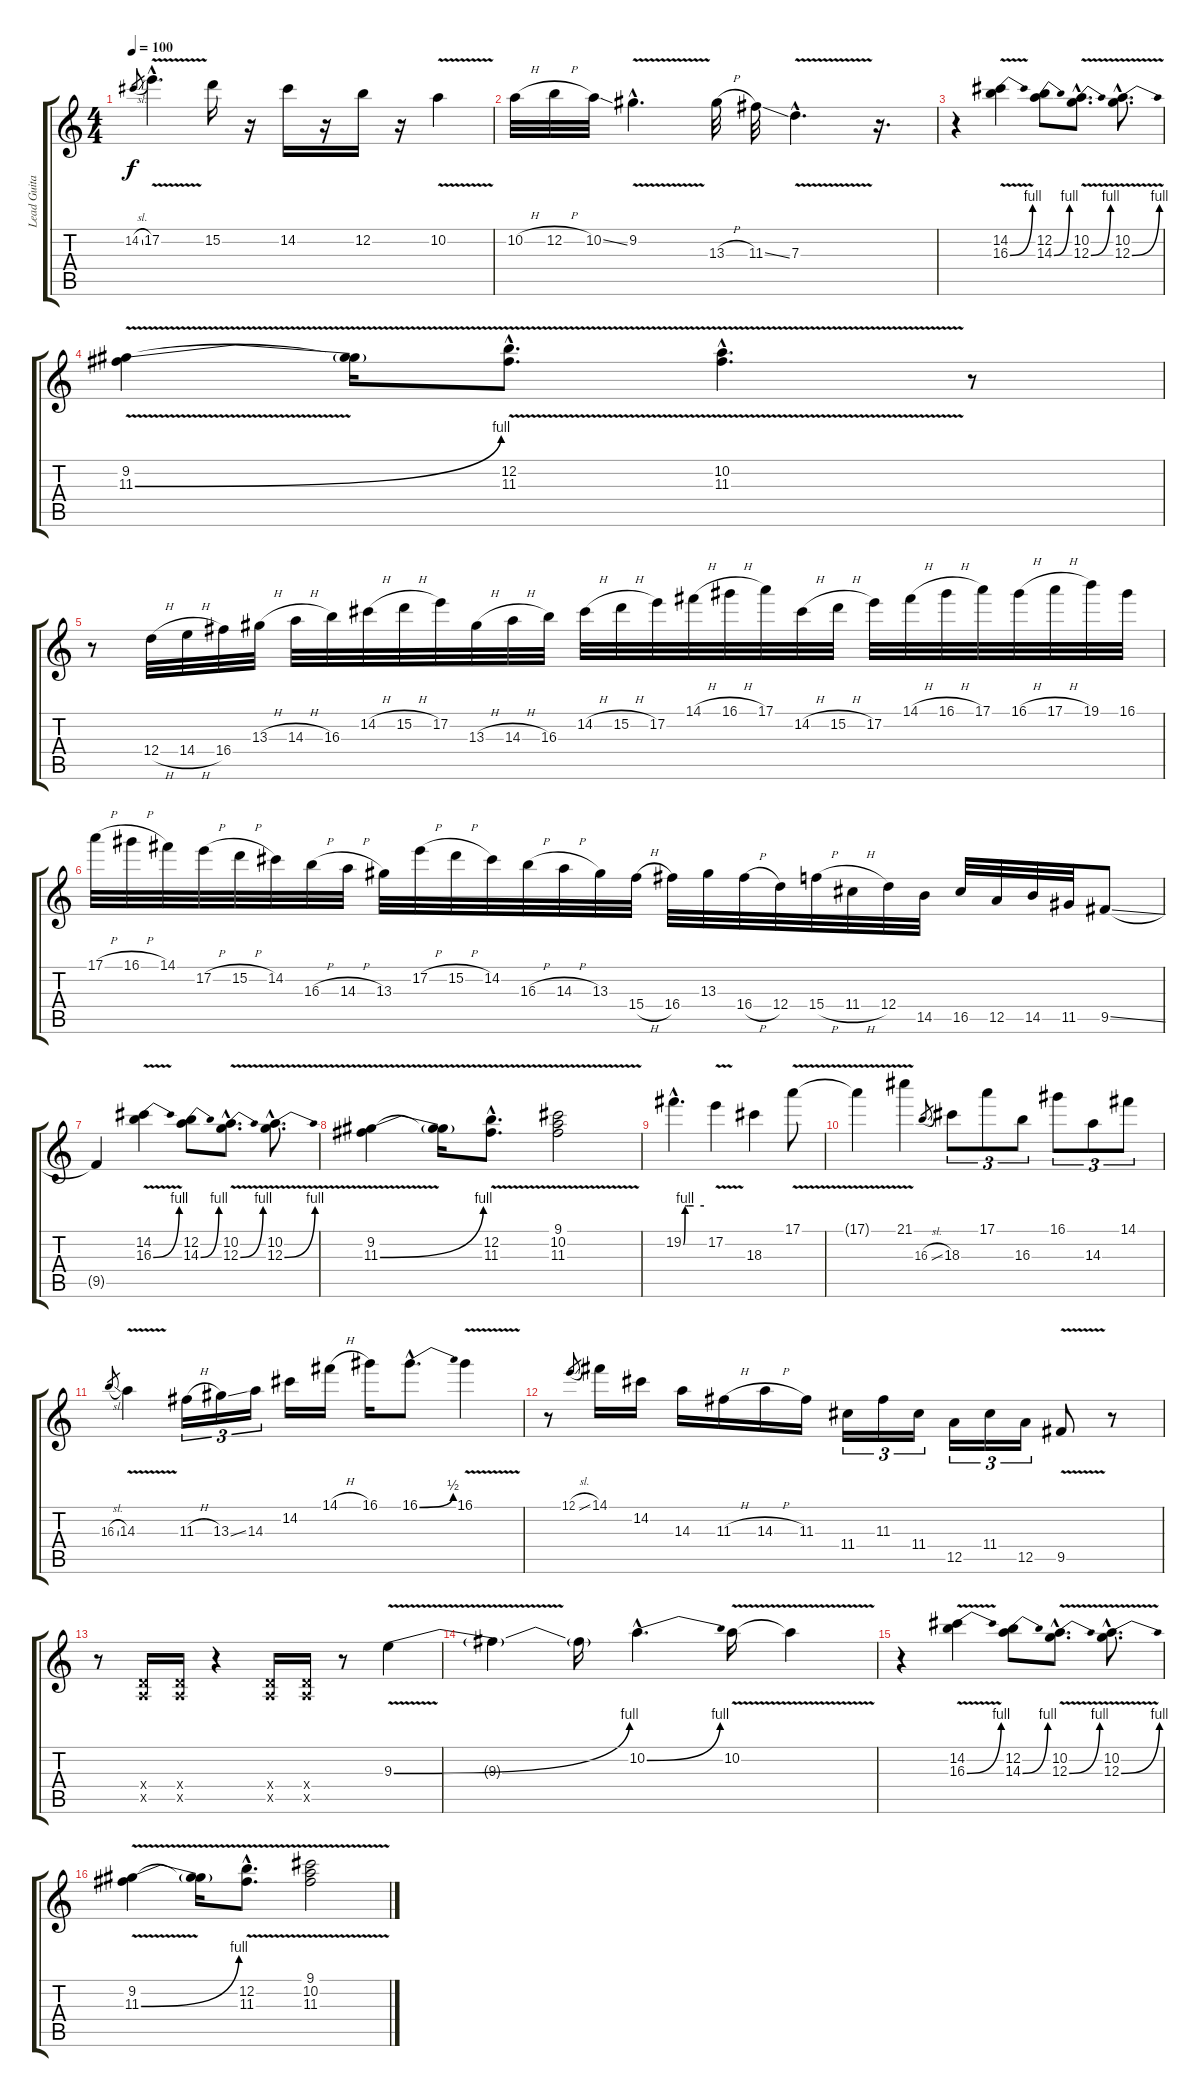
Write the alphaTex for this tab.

\track ("Lead Guitar-left ch." "Lead Guita") {instrument distortionguitar}
\staff {score tabs}
\tuning (E4 B3 G3 D3 A2 E2) {hide}
\ts (4 4)
\tempo 100
\clef g2
\ks c
14.2{sl}.8{gr dy f} 17.2{v hac}.4{d} 15.2.16 r.16 14.2.16 r.16 12.2.16 r.16 10.2{v}.4 |
10.2{h}.32 12.2{h}.32 10.2{ss}.32 9.2{v hac}.4{d} 13.3{h}.32 11.3{ss}.32 7.3{v hac}.4{d} r.16{d} |
r.4 (14.2 16.3{be (bend 0 0 60 4) v}).4 (12.2 14.3{be (bend 0 0 60 4)}).8 (10.2{hac} 12.3{be (bend 0 0 60 4) v hac}).8{d} (10.2{hac} 12.3{be (bend 0 0 60 4) v hac}).8{d} |
(9.2 11.3{be (bend 0 0 60 4) v}).4 (9.2{t} 11.3{t}).16 (12.2{v hac} 11.3{v hac}).8{d} (10.2{v hac} 11.3{v hac}).4{d} r.8 |
r.8 12.4{h}.32 14.4{h}.32 16.4.32 13.3{h}.32 14.3{h}.32 16.3.32 14.2{h}.32 15.2{h}.32 17.2.32 13.3{h}.32 14.3{h}.32 16.3.32 14.2{h}.32 15.2{h}.32 17.2.32 14.1{h}.32 16.1{h}.32 17.1.32 14.2{h}.32 15.2{h}.32 17.2.32 14.1{h}.32 16.1{h}.32 17.1.32 16.1{h}.32 17.1{h}.32 19.1.32 16.1.32 |
17.1{h}.32 16.1{h}.32 14.1.32 17.2{h}.32 15.2{h}.32 14.2.32 16.3{h}.32 14.3{h}.32 13.3.32 17.2{h}.32 15.2{h}.32 14.2.32 16.3{h}.32 14.3{h}.32 13.3.32 15.4{h}.32 16.4.32 13.3.32 16.4{h}.32 12.4.32 15.4{h}.32 11.4{h}.32 12.4.32 14.5.32 16.5.32 12.5.32 14.5.32 11.5.32 9.5{ss}.8 |
9.5{t}.4 (14.2 16.3{be (bend 0 0 60 4) v}).4 (12.2 14.3{be (bend 0 0 60 4)}).8 (10.2{hac} 12.3{be (bend 0 0 60 4) v hac}).8{d} (10.2{hac} 12.3{be (bend 0 0 60 4) v hac}).8{d} |
(9.2 11.3{be (bend 0 0 60 4) v}).4 (9.2{t} 11.3{t}).16 (12.2{v hac} 11.3{v hac}).8{d} (9.1{v} 10.2{v} 11.3{v}).2 |
19.2{be (custom 0 0 5 4 10 4 15 4 30 4 60 4) hac}.4{d} 17.2{v}.4 18.3.4 17.1{v}.8 |
17.1{t}.4 21.1{v}.4 16.3{sl}.8{gr} 18.3.8{tu (3 2)} 17.1.8{tu (3 2)} 16.3.8{tu (3 2)} 16.1.8{tu (3 2)} 14.3.8{tu (3 2)} 14.1.8{tu (3 2)} |
16.3{sl}.8{gr} 14.3{v}.4 11.3{h}.16{tu (3 2)} 13.3{ss}.16{tu (3 2)} 14.3.16{tu (3 2)} 14.2.16 14.1{h}.16 16.1.16 16.1{be (bend 0 0 60 2) hac}.8{d} 16.1{v}.4 |
r.8 12.1{sl}.8{gr} 14.1.16 14.2.16 14.3.16 11.3{h}.16 14.3{h}.16 11.3.16 11.4.16{tu (3 2)} 11.3.16{tu (3 2)} 11.4.16{tu (3 2)} 12.5.16{tu (3 2)} 11.4.16{tu (3 2)} 12.5.16{tu (3 2)} 9.5{v}.8 r.8 |
r.8 (0.4{x} 0.5{x}).16 (0.4{x} 0.5{x}).16 r.4 (0.4{x} 0.5{x}).16 (0.4{x} 0.5{x}).16 r.8 9.3{be (bend 0 0 60 4) v}.4 |
9.3{t}.4 9.3{t}.16 10.2{be (bend 0 0 60 4) hac}.4{d} 10.2{v}.16 10.2{t}.4 |
r.4 (14.2 16.3{be (bend 0 0 60 4) v}).4 (12.2 14.3{be (bend 0 0 60 4)}).8 (10.2{hac} 12.3{be (bend 0 0 60 4) v hac}).8{d} (10.2{hac} 12.3{be (bend 0 0 60 4) v hac}).8{d} |
(9.2 11.3{be (bend 0 0 60 4) v}).4 (9.2{t} 11.3{t}).16 (12.2{v hac} 11.3{v hac}).8{d} (9.1{v} 10.2{v} 11.3{v}).2
